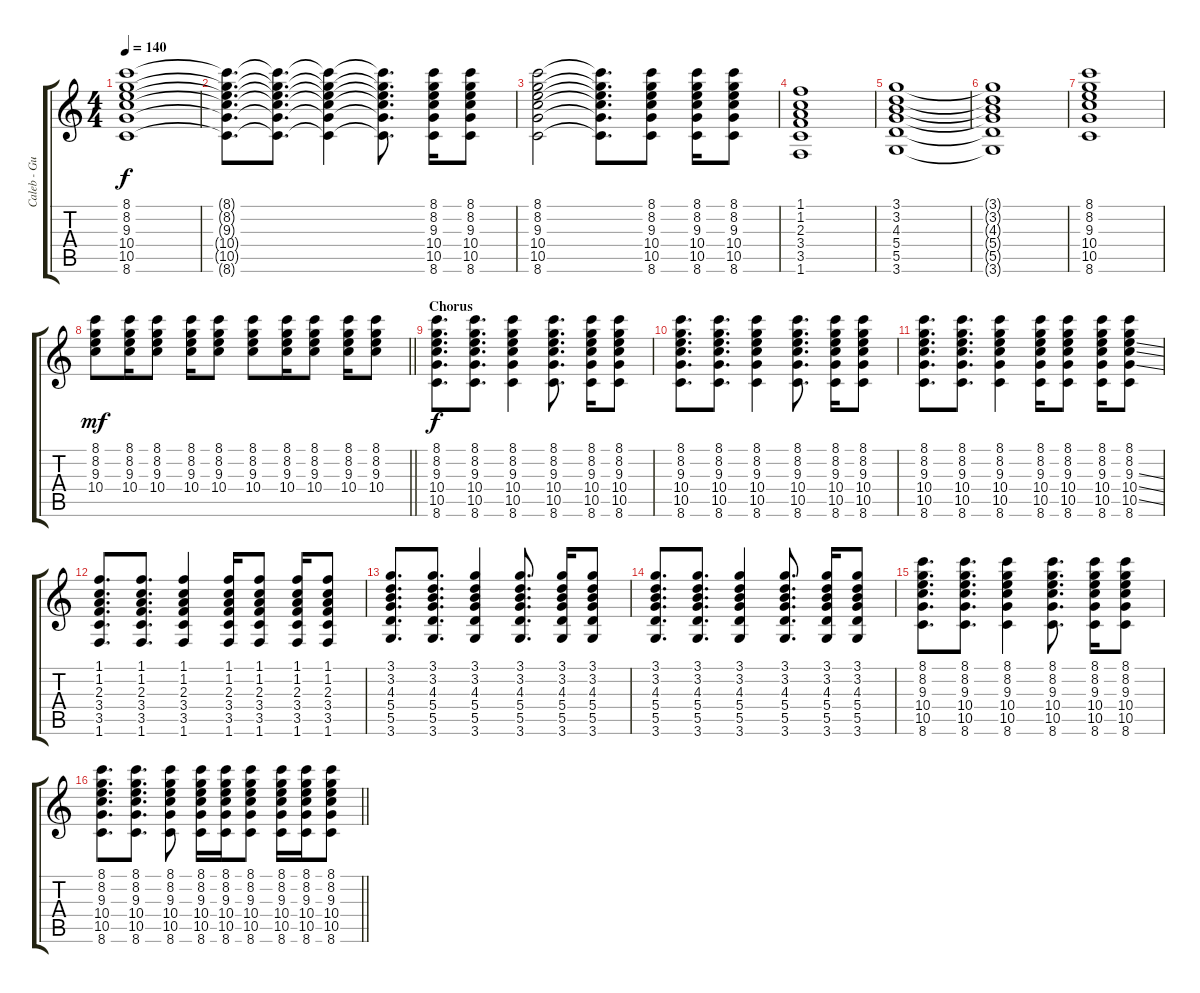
\track ("Caleb - Guitar RSE" "Caleb - Gu") {instrument electricguitarjazz}
\staff {score tabs}
\tuning (E4 B3 G3 D3 A2 E2) {hide}
\ts (4 4)
\tempo 140
\clef g2
\ks c
(8.1 8.2 9.3 10.4 10.5 8.6).1{dy f} |
(8.1{t} 8.2{t} 9.3{t} 10.4{t} 10.5{t} 8.6{t}).8{d} (8.1{t} 8.2{t} 9.3{t} 10.4{t} 10.5{t} 8.6{t}).8{d} (8.1{t} 8.2{t} 9.3{t} 10.4{t} 10.5{t} 8.6{t}).4 (8.1{t} 8.2{t} 9.3{t} 10.4{t} 10.5{t} 8.6{t}).8{d} (8.1 8.2 9.3 10.4 10.5 8.6).16 (8.1 8.2 9.3 10.4 10.5 8.6).8 |
(8.1 8.2 9.3 10.4 10.5 8.6).2 (8.1{t} 8.2{t} 9.3{t} 10.4{t} 10.5{t} 8.6{t}).8{d} (8.1 8.2 9.3 10.4 10.5 8.6).8 (8.1 8.2 9.3 10.4 10.5 8.6).16 (8.1 8.2 9.3 10.4 10.5 8.6).8 |
(1.1 1.2 2.3 3.4 3.5 1.6).1 |
(3.1 3.2 4.3 5.4 5.5 3.6).1 |
(3.1{t} 3.2{t} 4.3{t} 5.4{t} 5.5{t} 3.6{t}).1 |
(8.1 8.2 9.3 10.4 10.5 8.6).1 |
\barLineRight lightlight
(8.1 8.2 9.3 10.4).8{dy mf} (8.1 8.2 9.3 10.4).16 (8.1 8.2 9.3 10.4).8 (8.1 8.2 9.3 10.4).16 (8.1 8.2 9.3 10.4).8 (8.1 8.2 9.3 10.4).8 (8.1 8.2 9.3 10.4).16 (8.1 8.2 9.3 10.4).8 (8.1 8.2 9.3 10.4).16 (8.1 8.2 9.3 10.4).8 |
\section ("" "Chorus")
(8.1 8.2 9.3 10.4 10.5 8.6).8{d dy f} (8.1 8.2 9.3 10.4 10.5 8.6).8{d} (8.1 8.2 9.3 10.4 10.5 8.6).4 (8.1 8.2 9.3 10.4 10.5 8.6).8{d} (8.1 8.2 9.3 10.4 10.5 8.6).16 (8.1 8.2 9.3 10.4 10.5 8.6).8 |
(8.1 8.2 9.3 10.4 10.5 8.6).8{d} (8.1 8.2 9.3 10.4 10.5 8.6).8{d} (8.1 8.2 9.3 10.4 10.5 8.6).4 (8.1 8.2 9.3 10.4 10.5 8.6).8{d} (8.1 8.2 9.3 10.4 10.5 8.6).16 (8.1 8.2 9.3 10.4 10.5 8.6).8 |
(8.1 8.2 9.3 10.4 10.5 8.6).8{d} (8.1 8.2 9.3 10.4 10.5 8.6).8{d} (8.1 8.2 9.3 10.4 10.5 8.6).4 (8.1 8.2 9.3 10.4 10.5 8.6).16 (8.1 8.2 9.3 10.4 10.5 8.6).8 (8.1 8.2 9.3 10.4 10.5 8.6).16 (8.1 8.2 9.3{ss} 10.4{ss} 10.5{ss} 8.6).8 |
(1.1 1.2 2.3 3.4 3.5 1.6).8{d} (1.1 1.2 2.3 3.4 3.5 1.6).8{d} (1.1 1.2 2.3 3.4 3.5 1.6).4 (1.1 1.2 2.3 3.4 3.5 1.6).16 (1.1 1.2 2.3 3.4 3.5 1.6).8 (1.1 1.2 2.3 3.4 3.5 1.6).16 (1.1 1.2 2.3 3.4 3.5 1.6).8 |
(3.1 3.2 4.3 5.4 5.5 3.6).8{d} (3.1 3.2 4.3 5.4 5.5 3.6).8{d} (3.1 3.2 4.3 5.4 5.5 3.6).4 (3.1 3.2 4.3 5.4 5.5 3.6).8{d} (3.1 3.2 4.3 5.4 5.5 3.6).16 (3.1 3.2 4.3 5.4 5.5 3.6).8 |
(3.1 3.2 4.3 5.4 5.5 3.6).8{d} (3.1 3.2 4.3 5.4 5.5 3.6).8{d} (3.1 3.2 4.3 5.4 5.5 3.6).4 (3.1 3.2 4.3 5.4 5.5 3.6).8{d} (3.1 3.2 4.3 5.4 5.5 3.6).16 (3.1 3.2 4.3 5.4 5.5 3.6).8 |
(8.1 8.2 9.3 10.4 10.5 8.6).8{d} (8.1 8.2 9.3 10.4 10.5 8.6).8{d} (8.1 8.2 9.3 10.4 10.5 8.6).4 (8.1 8.2 9.3 10.4 10.5 8.6).8{d} (8.1 8.2 9.3 10.4 10.5 8.6).16 (8.1 8.2 9.3 10.4 10.5 8.6).8 |
\barLineRight lightlight
(8.1 8.2 9.3 10.4 10.5 8.6).8{d} (8.1 8.2 9.3 10.4 10.5 8.6).8{d} (8.1 8.2 9.3 10.4 10.5 8.6).8 (8.1 8.2 9.3 10.4 10.5 8.6).16 (8.1 8.2 9.3 10.4 10.5 8.6).16 (8.1 8.2 9.3 10.4 10.5 8.6).8 (8.1 8.2 9.3 10.4 10.5 8.6).16 (8.1 8.2 9.3 10.4 10.5 8.6).16 (8.1 8.2 9.3 10.4 10.5 8.6).8
